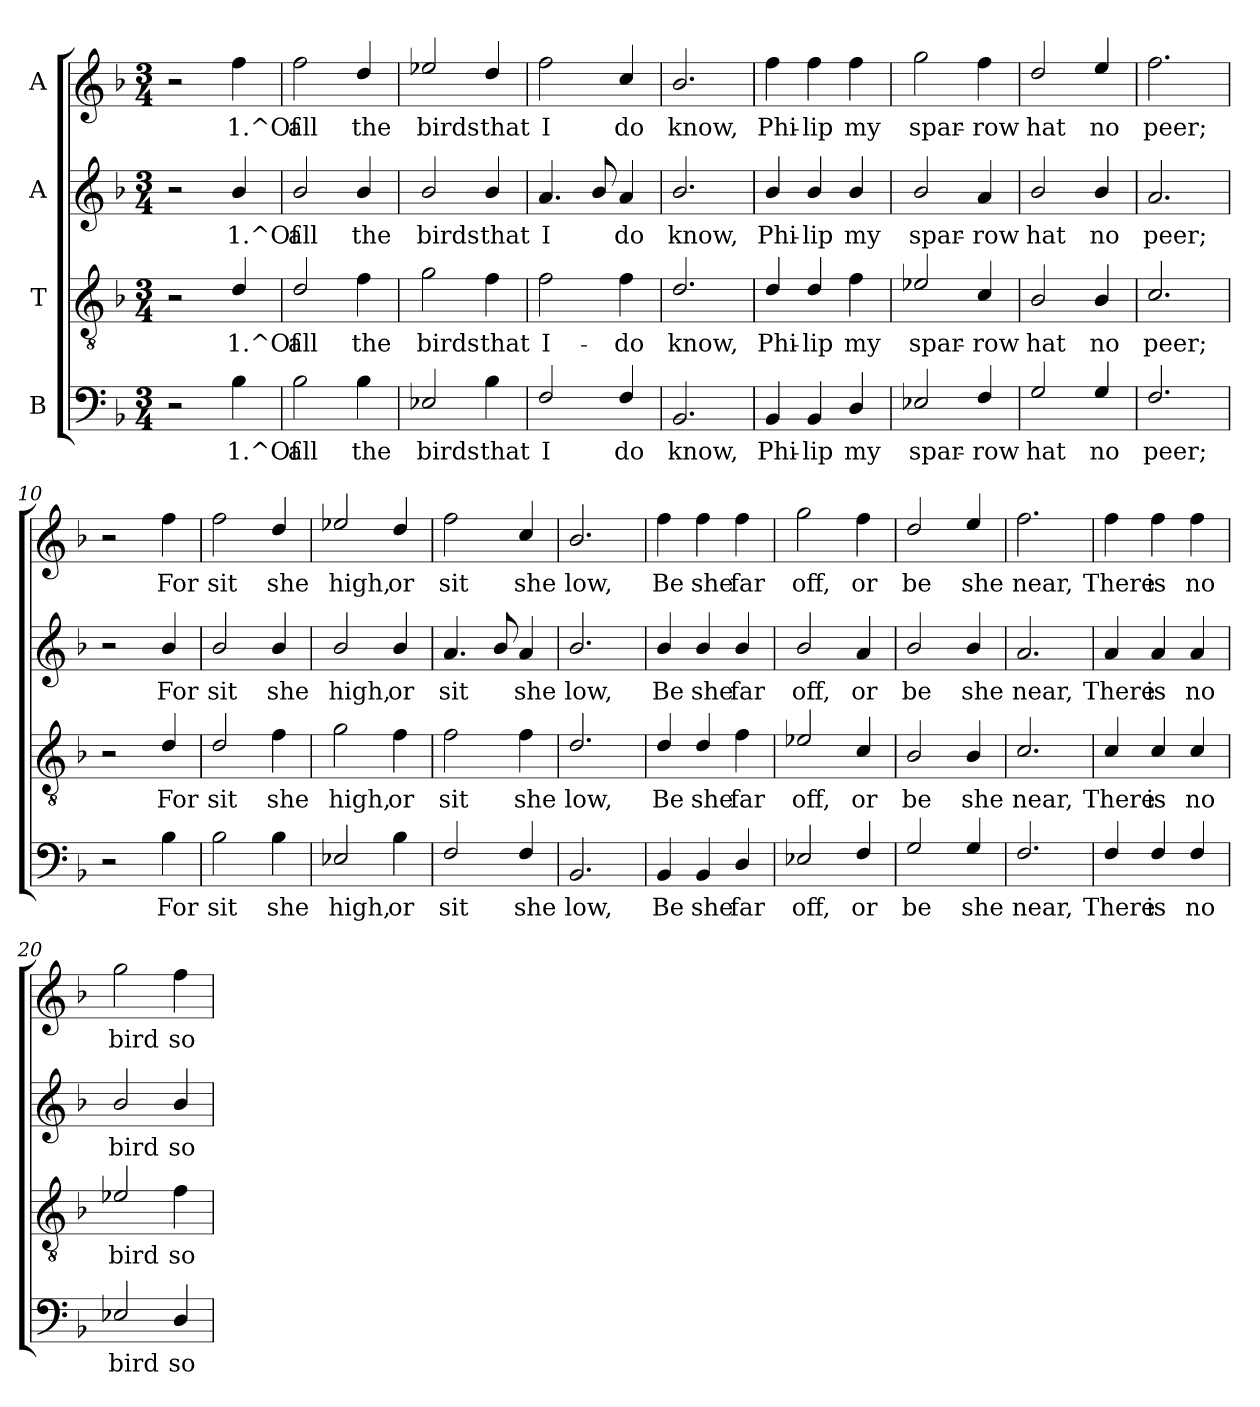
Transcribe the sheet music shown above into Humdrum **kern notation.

**kern	**text	**kern	**text	**kern	**text	**kern	**text
*part4	*part4	*part3	*part3	*part2	*part2	*part1	*part1
*staff4	*staff4	*staff3	*staff3	*staff2	*staff2	*staff1	*staff1
*I"B	*	*I"T	*	*I"A	*	*I"A	*
*clefF4	*	*clefGv2	*	*clefG2	*	*clefG2	*
*ITrd4c7	*	*ITrd4c7	*	*ITrd4c7	*	*ITrd4c7	*
*k[b-e-]	*	*k[b-e-]	*	*k[b-e-]	*	*k[b-e-]	*
*B-:	*	*B-:	*	*B-:	*	*B-:	*
*M3/4	*	*M3/4	*	*M3/4	*	*M3/4	*
=1	=1	=1	=1	=1	=1	=1	=1
2r	.	2r	.	2r	.	2r	.
!	!LO:LY:b	!	!LO:LY:b	!	!LO:LY:b	!	!LO:LY:b
4E-\	1.^Of	4G/	1.^Of	4e-/	1.^Of	4b-\	1.^Of
=2	=2	=2	=2	=2	=2	=2	=2
!	!LO:LY:b	!	!LO:LY:b	!	!LO:LY:b	!	!LO:LY:b
2E-\	all	2G/	all	2e-/	all	2b-\	all
!	!LO:LY:b	!	!LO:LY:b	!	!LO:LY:b	!	!LO:LY:b
4E-\	the	4B-\	the	4e-/	the	4g/	the
=3	=3	=3	=3	=3	=3	=3	=3
!	!LO:LY:b	!	!LO:LY:b	!	!LO:LY:b	!	!LO:LY:b
2AA-X/	birds	2c\	birds	2e-/	birds	2a-X/	birds
!	!LO:LY:b	!	!LO:LY:b	!	!LO:LY:b	!	!LO:LY:b
4E-\	that	4B-\	that	4e-/	that	4g/	that
=4	=4	=4	=4	=4	=4	=4	=4
!	!LO:LY:b	!	!LO:LY:b	!	!LO:LY:b	!	!LO:LY:b
2BB-/	I	2B-\	I-	4.d/	I	2b-\	I
.	.	.	.	8e-/	.	.	.
!	!LO:LY:b	!	!LO:LY:b	!	!LO:LY:b	!	!LO:LY:b
4BB-/	do	4B-\	-do	4d/	do	4f/	do
=5	=5	=5	=5	=5	=5	=5	=5
!	!LO:LY:b	!	!LO:LY:b	!	!LO:LY:b	!	!LO:LY:b
2.EE-/	know,	2.G/	know,	2.e-/	know,	2.e-/	know,
=6	=6	=6	=6	=6	=6	=6	=6
!	!LO:LY:b	!	!LO:LY:b	!	!LO:LY:b	!	!LO:LY:b
4EE-/	Phi-	4G/	Phi-	4e-/	Phi-	4b-\	Phi-
!	!LO:LY:b	!	!LO:LY:b	!	!LO:LY:b	!	!LO:LY:b
4EE-/	-lip	4G/	-lip	4e-/	-lip	4b-\	-lip
!	!LO:LY:b	!	!LO:LY:b	!	!LO:LY:b	!	!LO:LY:b
4GG/	my	4B-\	my	4e-/	my	4b-\	my
!!LO:LB:g=z
=7	=7	=7	=7	=7	=7	=7	=7
!	!LO:LY:b	!	!LO:LY:b	!	!LO:LY:b	!	!LO:LY:b
2AA-X/	spar-	2A-X/	spar-	2e-/	spar-	2cc\	spar-
!	!LO:LY:b	!	!LO:LY:b	!	!LO:LY:b	!	!LO:LY:b
4BB-/	-row	4F/	-row	4d/	-row	4b-\	-row
=8	=8	=8	=8	=8	=8	=8	=8
!	!LO:LY:b	!	!LO:LY:b	!	!LO:LY:b	!	!LO:LY:b
2C/	hat	2E-/	hat	2e-/	hat	2g/	hat
!	!LO:LY:b	!	!LO:LY:b	!	!LO:LY:b	!	!LO:LY:b
4C/	no	4E-/	no	4e-/	no	4a/	no
=9	=9	=9	=9	=9	=9	=9	=9
!	!LO:LY:b	!	!LO:LY:b	!	!LO:LY:b	!	!LO:LY:b
2.BB-/	peer;	2.F/	peer;	2.d/	peer;	2.b-\	peer;
=10	=10	=10	=10	=10	=10	=10	=10
2r	.	2r	.	2r	.	2r	.
!	!LO:LY:b	!	!LO:LY:b	!	!LO:LY:b	!	!LO:LY:b
4E-\	For	4G/	For	4e-/	For	4b-\	For
=11	=11	=11	=11	=11	=11	=11	=11
!	!LO:LY:b	!	!LO:LY:b	!	!LO:LY:b	!	!LO:LY:b
2E-\	sit	2G/	sit	2e-/	sit	2b-\	sit
!	!LO:LY:b	!	!LO:LY:b	!	!LO:LY:b	!	!LO:LY:b
4E-\	she	4B-\	she	4e-/	she	4g/	she
=12	=12	=12	=12	=12	=12	=12	=12
!	!LO:LY:b	!	!LO:LY:b	!	!LO:LY:b	!	!LO:LY:b
2AA-X/	high,	2c\	high,	2e-/	high,	2a-X/	high,
!	!LO:LY:b	!	!LO:LY:b	!	!LO:LY:b	!	!LO:LY:b
4E-\	or	4B-\	or	4e-/	or	4g/	or
!!LO:LB:g=z
=13	=13	=13	=13	=13	=13	=13	=13
!	!LO:LY:b	!	!LO:LY:b	!	!LO:LY:b	!	!LO:LY:b
2BB-/	sit	2B-\	sit	4.d/	sit	2b-\	sit
.	.	.	.	8e-/	.	.	.
!	!LO:LY:b	!	!LO:LY:b	!	!LO:LY:b	!	!LO:LY:b
4BB-/	she	4B-\	she	4d/	she	4f/	she
=14	=14	=14	=14	=14	=14	=14	=14
!	!LO:LY:b	!	!LO:LY:b	!	!LO:LY:b	!	!LO:LY:b
2.EE-/	low,	2.G/	low,	2.e-/	low,	2.e-/	low,
=15	=15	=15	=15	=15	=15	=15	=15
!	!LO:LY:b	!	!LO:LY:b	!	!LO:LY:b	!	!LO:LY:b
4EE-/	Be	4G/	Be	4e-/	Be	4b-\	Be
!	!LO:LY:b	!	!LO:LY:b	!	!LO:LY:b	!	!LO:LY:b
4EE-/	she	4G/	she	4e-/	she	4b-\	she
!	!LO:LY:b	!	!LO:LY:b	!	!LO:LY:b	!	!LO:LY:b
4GG/	far	4B-\	far	4e-/	far	4b-\	far
=16	=16	=16	=16	=16	=16	=16	=16
!	!LO:LY:b	!	!LO:LY:b	!	!LO:LY:b	!	!LO:LY:b
2AA-X/	off,	2A-X/	off,	2e-/	off,	2cc\	off,
!	!LO:LY:b	!	!LO:LY:b	!	!LO:LY:b	!	!LO:LY:b
4BB-/	or	4F/	or	4d/	or	4b-\	or
=17	=17	=17	=17	=17	=17	=17	=17
!	!LO:LY:b	!	!LO:LY:b	!	!LO:LY:b	!	!LO:LY:b
2C/	be	2E-/	be	2e-/	be	2g/	be
!	!LO:LY:b	!	!LO:LY:b	!	!LO:LY:b	!	!LO:LY:b
4C/	she	4E-/	she	4e-/	she	4a/	she
=18	=18	=18	=18	=18	=18	=18	=18
!	!LO:LY:b	!	!LO:LY:b	!	!LO:LY:b	!	!LO:LY:b
2.BB-/	near,	2.F/	near,	2.d/	near,	2.b-\	near,
!!LO:PB:g=z
=19	=19	=19	=19	=19	=19	=19	=19
!	!LO:LY:b	!	!LO:LY:b	!	!LO:LY:b	!	!LO:LY:b
4BB-/	There	4F/	There	4d/	There	4b-\	There
!	!LO:LY:b	!	!LO:LY:b	!	!LO:LY:b	!	!LO:LY:b
4BB-/	is	4F/	is	4d/	is	4b-\	is
!	!LO:LY:b	!	!LO:LY:b	!	!LO:LY:b	!	!LO:LY:b
4BB-/	no	4F/	no	4d/	no	4b-\	no
=20	=20	=20	=20	=20	=20	=20	=20
!	!LO:LY:b	!	!LO:LY:b	!	!LO:LY:b	!	!LO:LY:b
2AA-X/	bird	2A-X/	bird	2e-/	bird	2cc\	bird
!	!LO:LY:b	!	!LO:LY:b	!	!LO:LY:b	!	!LO:LY:b
4GG/	so	4B-\	so	4e-/	so	4b-\	so
=	=	=	=	=	=	=	=
*-	*-	*-	*-	*-	*-	*-	*-
